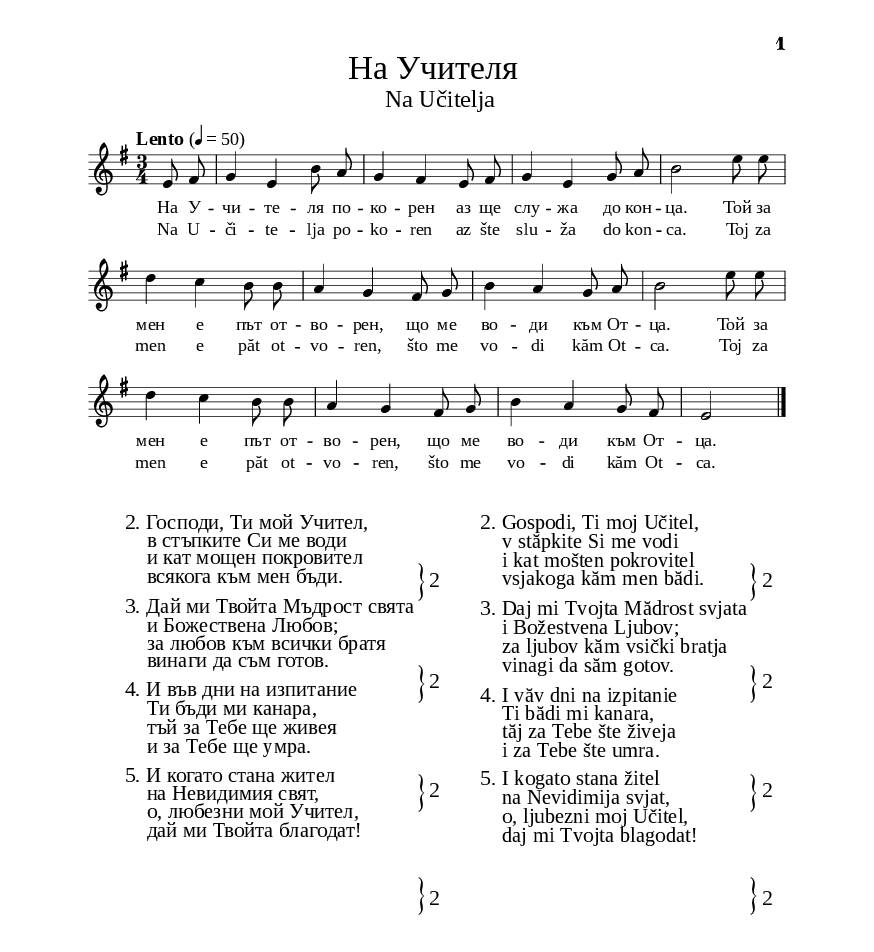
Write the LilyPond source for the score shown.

\version "2.24.3"

% include paper part and global functions
\include "include/globals.ily"

"rightBraces037" = \markup {
  \column {
    % repeat braces
    \translate #'(0 . -7.3 )
    \right-brace #18

    \translate #'(0 . -11.5 )
    \right-brace #18

    \translate #'(0 . -12.4 )
    \right-brace #18

    \translate #'(0 . -11.6 )
    \right-brace #18

  }
  \column {
    % repeat numbers
    \translate #'(0 . -8 )
    2

    \translate #'(0 . -13.9 )
    2

    \translate #'(0 . -15 )
    2

    \translate #'(0 . -14.8 )
    2
  }
}

\bookpart {
  \label #'ref037
  \tocItem \markup "На Учителя – Na Učitelja"
  \include "include/bookpart-paper.ily"
  \score {
    \include "include/score-layout.ily"

    \new Voice \absolute {
      \clef treble
      \key e \minor
      \time 3/4
      \tempoFunc "Lento" 4 "50"
      \autoBeamOff
      \partial 4
      \autoBeamOff
      e'8 fis'8 | g'4 e'4 b'8 a'8 | g'4 fis'4 e'8 fis'8 | g'4 e'4 g'8 a'8 |  b'2 e''8  e''8 \break
      d''4 c''4 b'8 b'8 | a'4 g'4 fis'8 g'8 | b'4 a'4 g'8 a'8 | b'2 e''8 e''8 \break
      | d''4 c''4 b'8 b'8 | a'4 g'4 fis'8 g'8 | b'4 a'4 g'8 fis'8 | e'2 \bar "|."\break
    }

    \addlyrics {
      На У --  чи -- те -- ля по -- ко -- рен аз ще слу -- жа
      до кон -- ца. Той за мен е път от -- во --
      рен, що ме во -- ди към От -- ца. Той за мен
      е път от -- во -- рен, що ме во -- ди към От -- ца.
    }


    \addlyrics {
      Na U --  či -- te -- lja po -- ko -- ren az šte slu -- ža
      do kon -- ca. Toj za men e păt ot -- vo --
      ren, što me vo -- di kăm Ot -- ca. Toj za men
      e păt ot -- vo -- ren, što me vo -- di kăm Ot -- ca.
    }

    \header {
      title = \titleFunc "На Учителя " " Na Učitelja"
    }

    \midi{}

  } % score

  \markup \empty-two

  \markup \abs-fontsize #10 {
    \hspace #5
    \override #`(baseline-skip . ,bgCoupletBaselineSkip)
    \column {

      \line { 2.  Господи, Ти мой Учител, }
      \line {   "   " в стъпките Си ме води }
      \line {   "   " и кат мощен покровител }
      \line {   "   " всякога към мен бъди. }
      \vspace #0.5
      \line { 3. Дай ми Твойта Мъдрост свята }
      \line {   "   " и Божествена Любов; }
      \line {   "   " за любов към всички братя }
      \line {   "   " винаги да съм готов. }
      \vspace #0.5
      \line { 4. И във дни на изпитание }
      \line {   "   " Ти бъди ми канара, }
      \line {   "   " тъй за Тебе ще живея }
      \line {   "   " и за Тебе ще умра. }
      \vspace #0.5
      \line { 5. И когато стана жител }
      \line {   "   " на Невидимия свят, }
      \line {   "   " о, любезни мой Учител,  }
      \line {   "   " дай ми Твойта благодат! }
    }
    \"rightBraces037"

    \hspace #5
    \override #`(baseline-skip . ,bgCoupletBaselineSkip)
    \column {

      \line { 2.  Gospodi, Ti moj Učitel, }
      \line {   "   " v stăpkite Si me vodi }
      \line {   "   " i kat mošten pokrovitel }
      \line {   "   " vsjakoga kăm men bădi. }
      \vspace #0.5
      \line { 3. Daj mi Tvojta Mădrost svjata }
      \line {   "   " i Božestvena Ljubov; }
      \line {   "   " za ljubov kăm vsički bratja }
      \line {   "   " vinagi da săm gotov. }
      \vspace #0.5
      \line { 4. I văv dni na izpitanie }
      \line {   "   " Ti bădi mi kanara, }
      \line {   "   " tăj za Tebe šte živeja }
      \line {   "   " i za Tebe šte umra. }
      \vspace #0.5
      \line { 5. I kogato stana žitel }
      \line {   "   " na Nevidimija svjat, }
      \line {   "   " o, ljubezni moj Učitel,  }
      \line {   "   " daj mi Tvojta blagodat! }
    }  \"rightBraces037"  %column
  } % markup

  \pageBreak

  % include foreign translation(s) of the song
  \version "2.24.3"

\markup \fill-line { \fontsize #deTitleFontSize "An den Meister" }
\markup \null
\markup \null
\markup \abs-fontsize #10 {
  \hspace #20
  \override #`(baseline-skip . ,deCoupletBaselineSkip)

  \column {

    \line { 1. Dem Meister werde ich ergeben }

    \line { "   "bis zum Ende dienen.}

    \line { "   "Er ist für mich ein offener Weg, }

    \line { "   "der mich zum Vater führt.}
    
     \line { "   "Er ist für mich ein offener Weg, }

    \line { "   "der mich zum Vater führt.}
     \vspace #0.5

    \line { 2. Herr, Du mein Meister, }

    \line { "   "führe mich bei meinen Schritten, }

    \line { "   "und wie ein mächtiger Beschützer }

    \line { "   " sei immer bei mir.}
     \vspace #0.5

    \line { 3. Gib mir Deine heilige Weisheit}

    \line { "   "und göttliche Liebe,}

    \line { "   "auf dass ich für die Liebe zu all meinen Brüdern}

    \line { "   "immerdar bereit bin.}
     \vspace #0.5

    \line { 4. Und in Tagen der Prüfung, }

    \line { "   "sei Du mir ein Fels,}

    \line { "   "so werde ich für Dich leben}

    \line { "   "und für Dich sterben.}
     \vspace #0.5

    \line { 5. Und wenn ich ein Bewohner }

    \line { "   "der unsichtbaren Welt werde, }

    \line { "   "oh, mein geliebter Meister,}

    \line { "   "gib mir Deinen Segen!}

  }
}


} % bookpart
